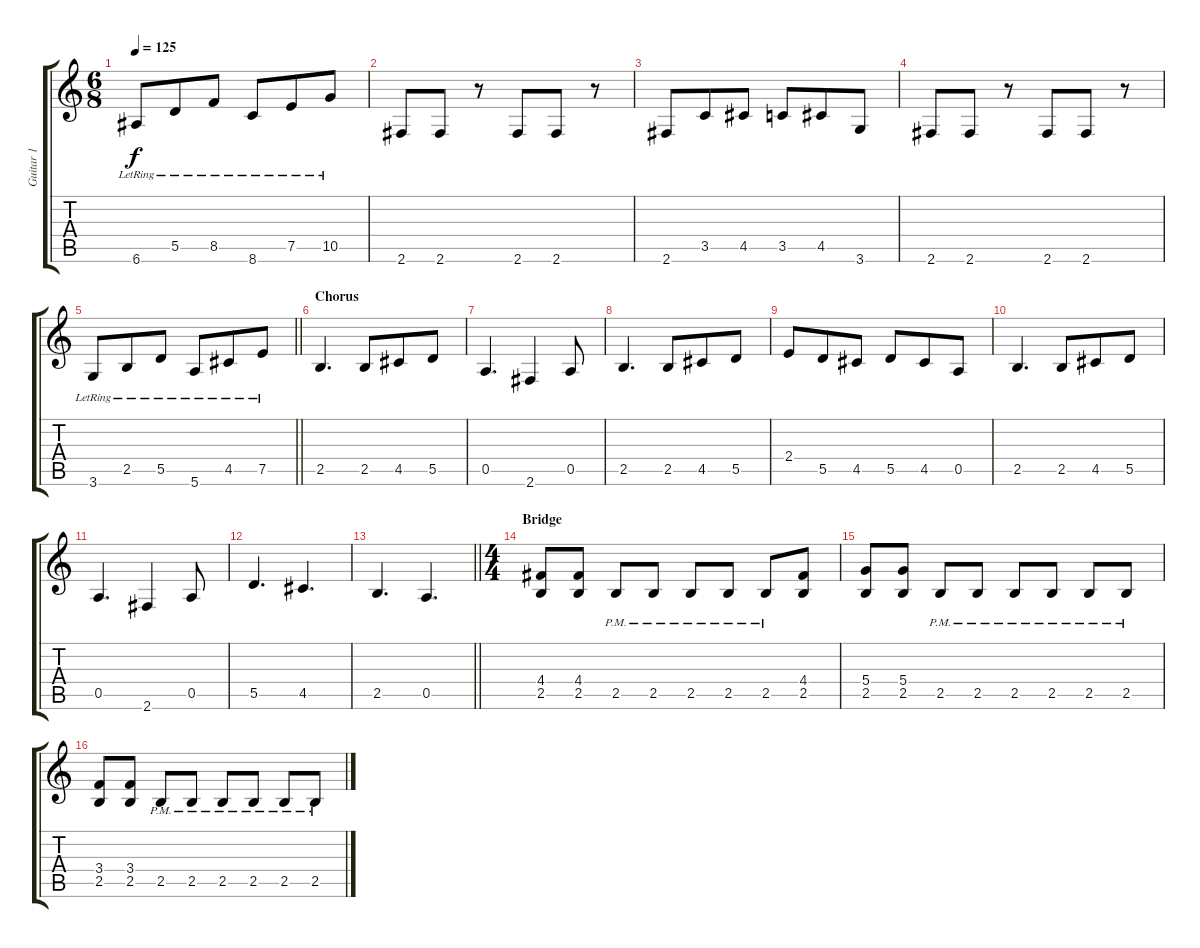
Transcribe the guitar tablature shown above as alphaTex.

\track ("Guitar 1" "Guitar 1") {instrument distortionguitar}
\staff {score tabs}
\tuning (E4 B3 G3 D3 A2 E2) {hide}
\ts (6 8)
\tempo 125
\clef g2
\ks c
6.6{lr}.8{dy f} 5.5{lr}.8 8.5{lr}.8 8.6{lr}.8 7.5{lr}.8 10.5{lr}.8 |
2.6.8 2.6.8 r.8 2.6.8 2.6.8 r.8 |
2.6.8 3.5.8 4.5.8 3.5.8 4.5.8 3.6.8 |
2.6.8 2.6.8 r.8 2.6.8 2.6.8 r.8 |
\barLineRight lightlight
3.6{lr}.8 2.5{lr}.8 5.5{lr}.8 5.6{lr}.8 4.5{lr}.8 7.5{lr}.8 |
\section ("" "Chorus")
2.5.4{d} 2.5.8 4.5.8 5.5.8 |
0.5.4{d} 2.6.4 0.5.8 |
2.5.4{d} 2.5.8 4.5.8 5.5.8 |
2.4.8 5.5.8 4.5.8 5.5.8 4.5.8 0.5.8 |
2.5.4{d} 2.5.8 4.5.8 5.5.8 |
0.5.4{d} 2.6.4 0.5.8 |
5.5.4{d} 4.5.4{d} |
\barLineRight lightlight
2.5.4{d} 0.5.4{d} |
\ts (4 4)
\section ("" "Bridge")
(4.4 2.5).8 (4.4 2.5).8 2.5{pm}.8 2.5{pm}.8 2.5{pm}.8 2.5{pm}.8 2.5{pm}.8 (4.4 2.5).8 |
(5.4 2.5).8 (5.4 2.5).8 2.5{pm}.8 2.5{pm}.8 2.5{pm}.8 2.5{pm}.8 2.5{pm}.8 2.5{pm}.8 |
(3.4 2.5).8 (3.4 2.5).8 2.5{pm}.8 2.5{pm}.8 2.5{pm}.8 2.5{pm}.8 2.5{pm}.8 2.5{pm}.8
